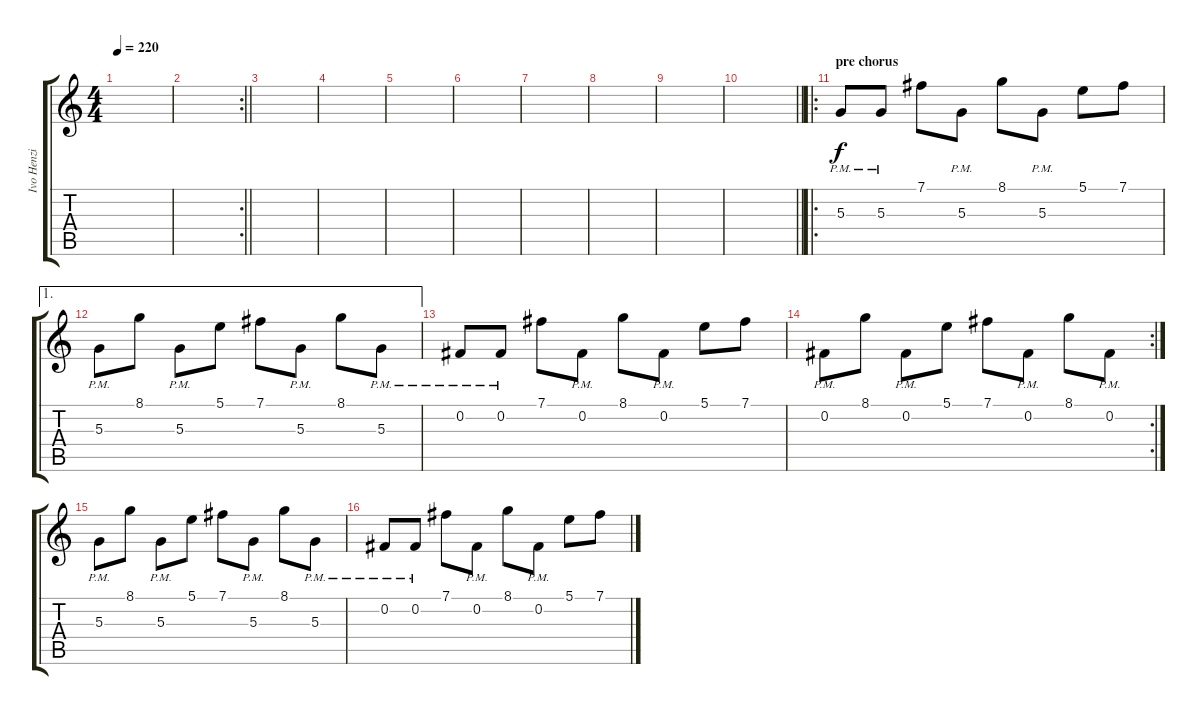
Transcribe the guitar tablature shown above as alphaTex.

\track ("Ivo Henzi Lead" "Ivo Henzi ") {instrument distortionguitar}
\staff {score tabs}
\tuning (B3 Gb3 D3 A2 E2 B1) {hide}
\ts (4 4)
\tempo 220
\clef g2
\ks c
|
\rc 2
\barLineRight lightlight
|
\section ("" "")
|
|
|
|
|
|
|
\barLineRight lightlight
|
\ro
\section ("" "pre chorus")
5.3{pm}.8 5.3{pm}.8 7.1.8 5.3{pm}.8 8.1.8 5.3{pm}.8 5.1.8 7.1.8 |
\ae 1
5.3{pm}.8 8.1.8 5.3{pm}.8 5.1.8 7.1.8 5.3{pm}.8 8.1.8 5.3{pm}.8 |
0.2{pm}.8 0.2{pm}.8 7.1.8 0.2{pm}.8 8.1.8 0.2{pm}.8 5.1.8 7.1.8 |
\rc 2
0.2{pm}.8 8.1.8 0.2{pm}.8 5.1.8 7.1.8 0.2{pm}.8 8.1.8 0.2{pm}.8 |
5.3{pm}.8 8.1.8 5.3{pm}.8 5.1.8 7.1.8 5.3{pm}.8 8.1.8 5.3{pm}.8 |
0.2{pm}.8 0.2{pm}.8 7.1.8 0.2{pm}.8 8.1.8 0.2{pm}.8 5.1.8 7.1.8
